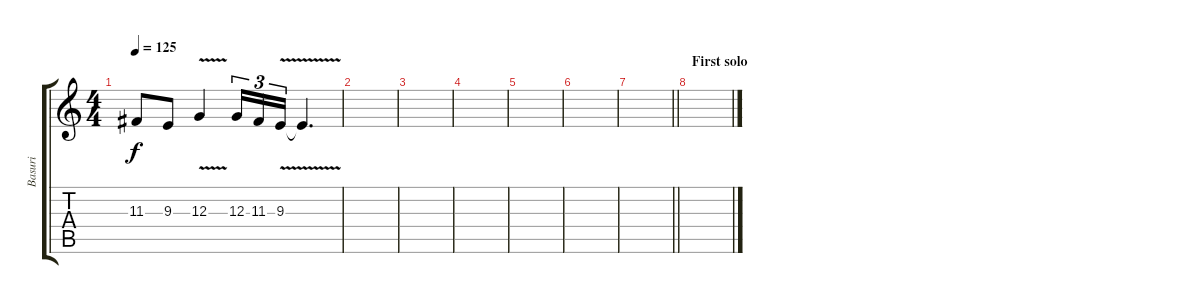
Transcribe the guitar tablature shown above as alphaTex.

\track ("Basuri" "Basuri") {instrument piccolo}
\staff {score tabs}
\tuning (E4 B3 G3 D3 A2 E2) {hide}
\ts (4 4)
\tempo 125
\clef g2
\ks c
11.3.8{dy f} 9.3.8 12.3{v}.4 12.3.16{tu (3 2)} 11.3.16{tu (3 2)} 9.3{v}.16{tu (3 2)} 9.3{t}.4{d} |
|
|
|
|
|
\barLineRight lightlight
|
\section ("" "First solo")
